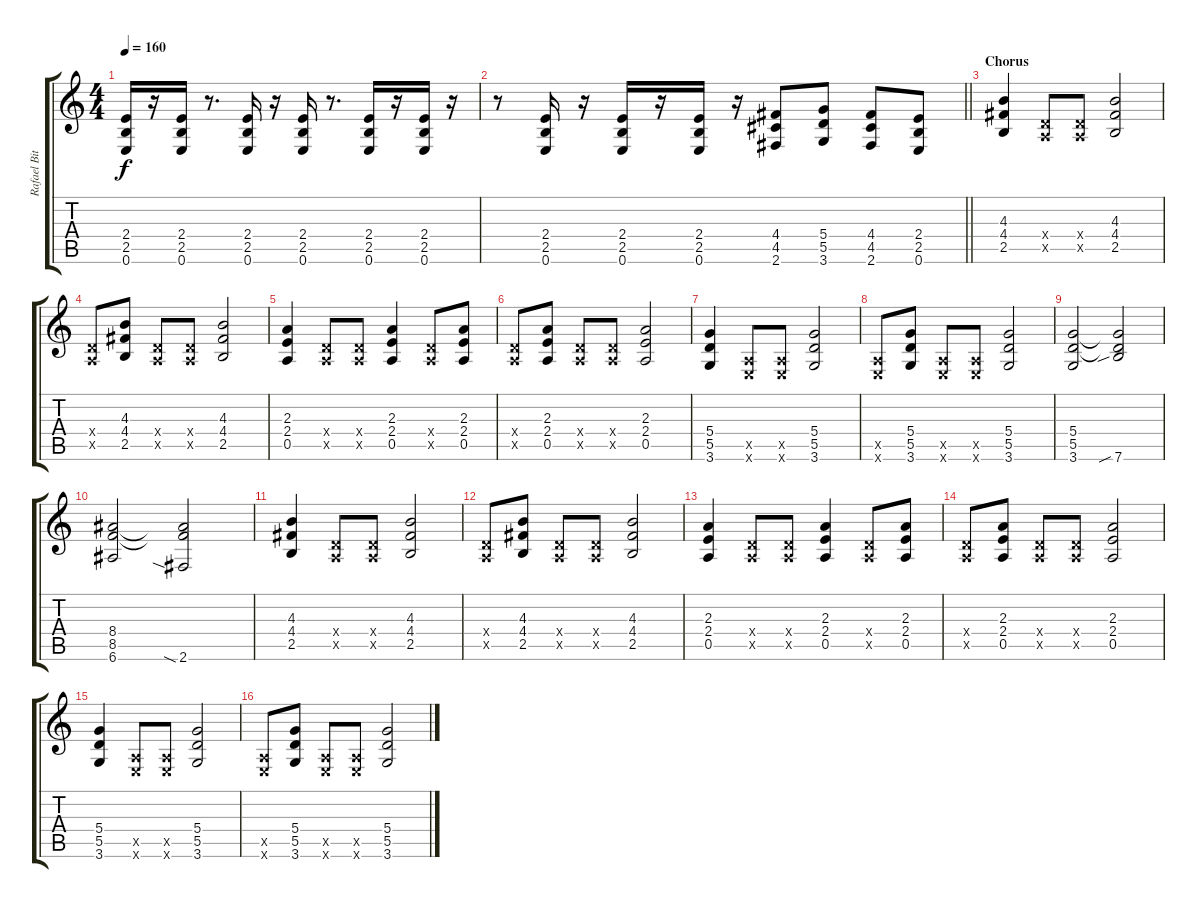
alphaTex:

\track ("Rafael Bittencourt" "Rafael Bit") {instrument distortionguitar}
\staff {score tabs}
\tuning (E4 B3 G3 D3 A2 E2) {hide}
\ts (4 4)
\tempo 160
\clef g2
\ks c
(2.4 2.5 0.6).16{dy f} r.16 (2.4 2.5 0.6).16 r.8{d} (2.4 2.5 0.6).16 r.16 (2.4 2.5 0.6).16 r.8{d} (2.4 2.5 0.6).16 r.16 (2.4 2.5 0.6).16 r.16 |
\barLineRight lightlight
r.8 (2.4 2.5 0.6).16 r.16 (2.4 2.5 0.6).16 r.16 (2.4 2.5 0.6).16 r.16 (4.4 4.5 2.6).8 (5.4 5.5 3.6).8 (4.4 4.5 2.6).8 (2.4 2.5 0.6).8 |
\section ("" "Chorus")
(4.3 4.4 2.5).4 (0.4{x} 0.5{x}).8 (0.4{x} 0.5{x}).8 (4.3 4.4 2.5).2 |
(0.4{x} 0.5{x}).8 (4.3 4.4 2.5).8 (0.4{x} 0.5{x}).8 (0.4{x} 0.5{x}).8 (4.3 4.4 2.5).2 |
(2.3 2.4 0.5).4 (0.4{x} 0.5{x}).8 (0.4{x} 0.5{x}).8 (2.3 2.4 0.5).4 (0.4{x} 0.5{x}).8 (2.3 2.4 0.5).8 |
(0.4{x} 0.5{x}).8 (2.3 2.4 0.5).8 (0.4{x} 0.5{x}).8 (0.4{x} 0.5{x}).8 (2.3 2.4 0.5).2 |
(5.4 5.5 3.6).4 (0.5{x} 0.6{x}).8 (0.5{x} 0.6{x}).8 (5.4 5.5 3.6).2 |
(0.5{x} 0.6{x}).8 (5.4 5.5 3.6).8 (0.5{x} 0.6{x}).8 (0.5{x} 0.6{x}).8 (5.4 5.5 3.6).2 |
(5.4 5.5 3.6).2 (5.4{t} 5.5{t} 7.6{sib}).2 |
(8.4 8.5 6.6).2 (8.4{t} 8.5{t} 2.6{sia}).2 |
(4.3 4.4 2.5).4 (0.4{x} 0.5{x}).8 (0.4{x} 0.5{x}).8 (4.3 4.4 2.5).2 |
(0.4{x} 0.5{x}).8 (4.3 4.4 2.5).8 (0.4{x} 0.5{x}).8 (0.4{x} 0.5{x}).8 (4.3 4.4 2.5).2 |
(2.3 2.4 0.5).4 (0.4{x} 0.5{x}).8 (0.4{x} 0.5{x}).8 (2.3 2.4 0.5).4 (0.4{x} 0.5{x}).8 (2.3 2.4 0.5).8 |
(0.4{x} 0.5{x}).8 (2.3 2.4 0.5).8 (0.4{x} 0.5{x}).8 (0.4{x} 0.5{x}).8 (2.3 2.4 0.5).2 |
(5.4 5.5 3.6).4 (0.5{x} 0.6{x}).8 (0.5{x} 0.6{x}).8 (5.4 5.5 3.6).2 |
(0.5{x} 0.6{x}).8 (5.4 5.5 3.6).8 (0.5{x} 0.6{x}).8 (0.5{x} 0.6{x}).8 (5.4 5.5 3.6).2
